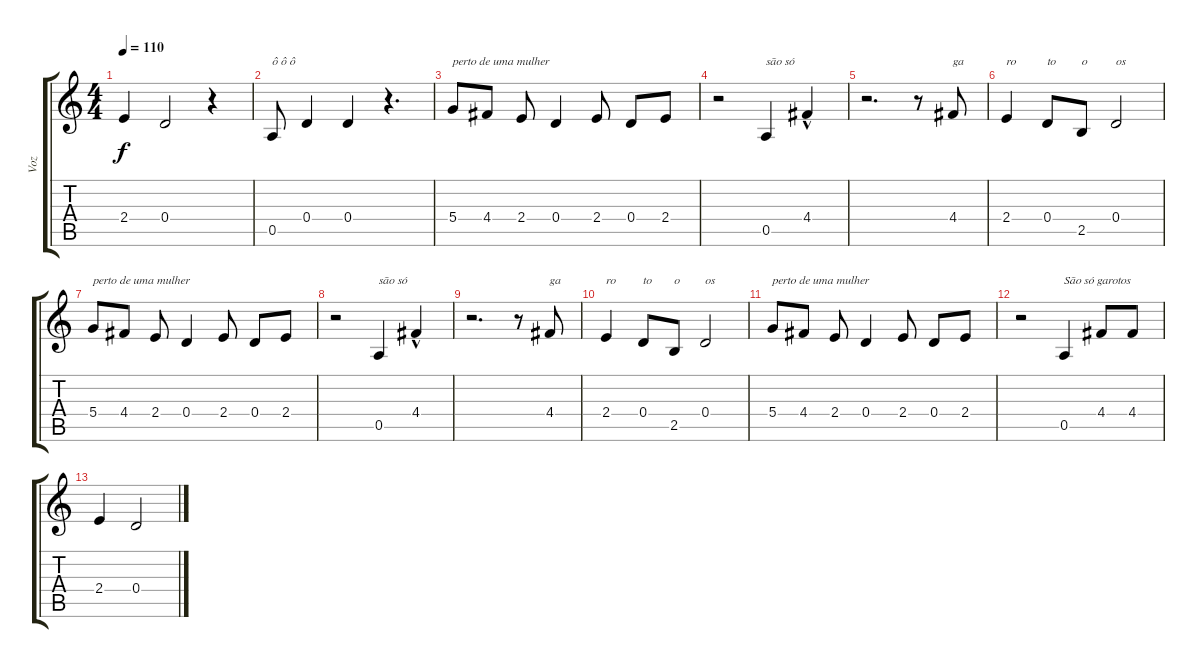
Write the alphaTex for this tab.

\track ("Voz" "Voz") {instrument contrabass}
\staff {score tabs}
\tuning (E4 B3 G3 D3 A2 E2) {hide}
\ts (4 4)
\tempo 110
\clef g2
\ks c
2.4.4{dy f} 0.4.2 r.4 |
0.5.8{txt "ô ô ô"} 0.4.4 0.4.4 r.4{d} |
5.4.8{txt "perto de uma mulher"} 4.4.8 2.4.8 0.4.4 2.4.8 0.4.8 2.4.8 |
r.2 0.5.4{txt "são só"} 4.4{hac}.4 |
r.2{d} r.8 4.4.8{txt "ga"} |
2.4.4{txt "ro"} 0.4.8{txt "to"} 2.5.8{txt "o"} 0.4.2{txt "os"} |
5.4.8{txt "perto de uma mulher"} 4.4.8 2.4.8 0.4.4 2.4.8 0.4.8 2.4.8 |
r.2 0.5.4{txt "são só"} 4.4{hac}.4 |
r.2{d} r.8 4.4.8{txt "ga"} |
2.4.4{txt "ro"} 0.4.8{txt "to"} 2.5.8{txt "o"} 0.4.2{txt "os"} |
5.4.8{txt "perto de uma mulher"} 4.4.8 2.4.8 0.4.4 2.4.8 0.4.8 2.4.8 |
r.2 0.5.4{txt "São só garotos"} 4.4.8 4.4.8 |
2.4.4 0.4.2
